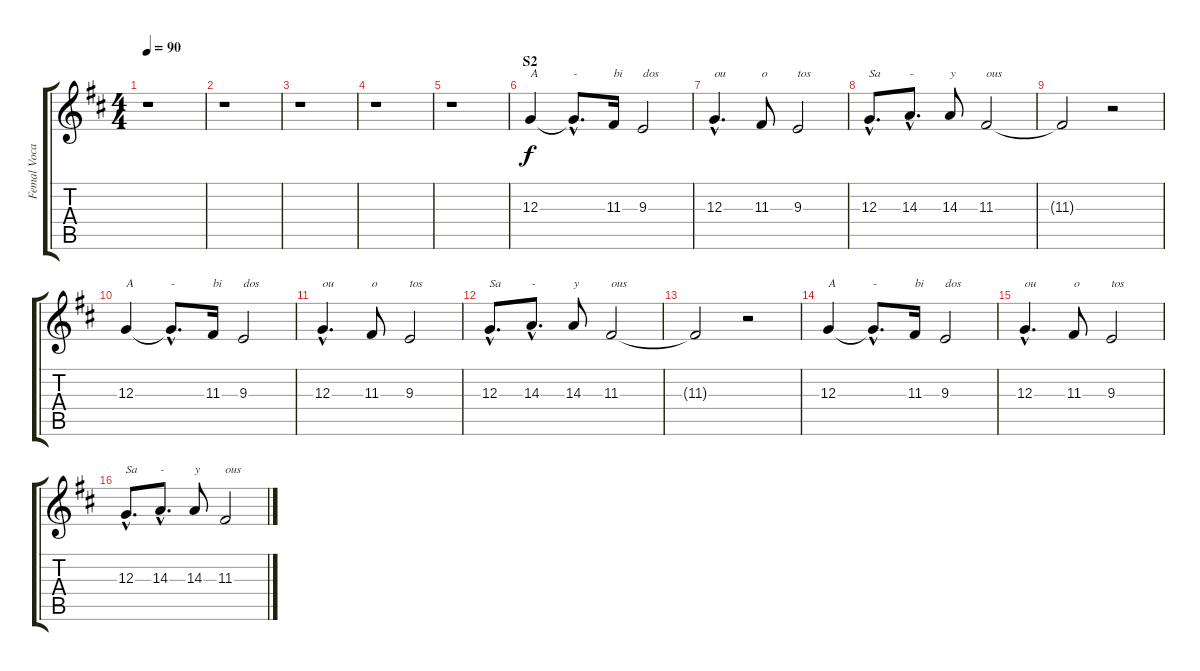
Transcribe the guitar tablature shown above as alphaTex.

\track ("Femal Vocal 1" "Femal Voca") {instrument choiraahs}
\staff {score tabs}
\tuning (E4 B3 G3 D3 A2 E2) {hide}
\ts (4 4)
\tempo 90
\clef g2
\ks d
r.1{dy f} |
r.1 |
r.1 |
r.1 |
r.1 |
\section ("" "S2")
12.3.4{txt "A"} 12.3{hac t}.8{d txt "-"} 11.3.16{txt "bi"} 9.3.2{txt "dos"} |
12.3{hac}.4{d txt "ou"} 11.3.8{txt "o"} 9.3.2{txt "tos"} |
12.3{hac}.8{d txt "Sa"} 14.3{hac}.8{d txt "-"} 14.3.8{txt "y"} 11.3.2{txt "ous"} |
11.3{t}.2 r.2 |
12.3.4{txt "A"} 12.3{hac t}.8{d txt "-"} 11.3.16{txt "bi"} 9.3.2{txt "dos"} |
12.3{hac}.4{d txt "ou"} 11.3.8{txt "o"} 9.3.2{txt "tos"} |
12.3{hac}.8{d txt "Sa"} 14.3{hac}.8{d txt "-"} 14.3.8{txt "y"} 11.3.2{txt "ous"} |
11.3{t}.2 r.2 |
12.3.4{txt "A"} 12.3{hac t}.8{d txt "-"} 11.3.16{txt "bi"} 9.3.2{txt "dos"} |
12.3{hac}.4{d txt "ou"} 11.3.8{txt "o"} 9.3.2{txt "tos"} |
12.3{hac}.8{d txt "Sa"} 14.3{hac}.8{d txt "-"} 14.3.8{txt "y"} 11.3.2{txt "ous"}
